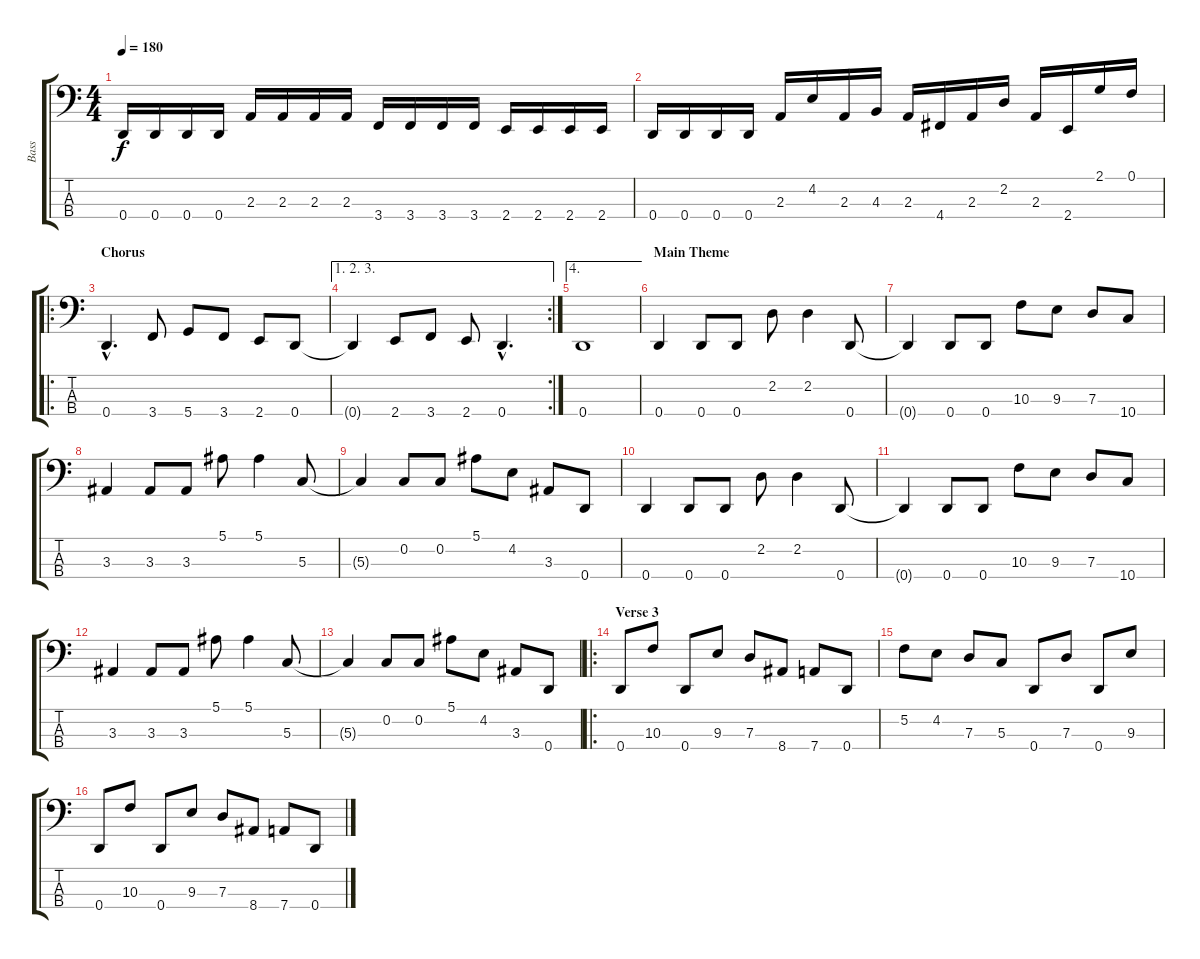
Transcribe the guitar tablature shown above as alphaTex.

\track ("Bass" "Bass") {instrument electricbassfinger}
\staff {score tabs}
\tuning (F2 C2 G1 D1) {hide}
\ts (4 4)
\tempo 180
\clef f4
\ks c
0.4.16{dy f} 0.4.16 0.4.16 0.4.16 2.3.16 2.3.16 2.3.16 2.3.16 3.4.16 3.4.16 3.4.16 3.4.16 2.4.16 2.4.16 2.4.16 2.4.16 |
0.4.16 0.4.16 0.4.16 0.4.16 2.3.16 4.2.16 2.3.16 4.3.16 2.3.16 4.4.16 2.3.16 2.2.16 2.3.16 2.4.16 2.1.16 0.1.16 |
\ro
\section ("" "Chorus")
0.4{hac}.4{d} 3.4.8 5.4.8 3.4.8 2.4.8 0.4.8 |
\ae (1 2 3)
\rc 2
0.4{t}.4 2.4.8 3.4.8 2.4.8 0.4{hac}.4{d} |
\ae 4
0.4.1 |
\section ("" "Main Theme")
0.4.4 0.4.8 0.4.8 2.2.8 2.2.4 0.4.8 |
0.4{t}.4 0.4.8 0.4.8 10.3.8 9.3.8 7.3.8 10.4.8 |
3.3.4 3.3.8 3.3.8 5.1.8 5.1.4 5.3.8 |
5.3{t}.4 0.2.8 0.2.8 5.1.8 4.2.8 3.3.8 0.4.8 |
0.4.4 0.4.8 0.4.8 2.2.8 2.2.4 0.4.8 |
0.4{t}.4 0.4.8 0.4.8 10.3.8 9.3.8 7.3.8 10.4.8 |
3.3.4 3.3.8 3.3.8 5.1.8 5.1.4 5.3.8 |
5.3{t}.4 0.2.8 0.2.8 5.1.8 4.2.8 3.3.8 0.4.8 |
\ro
\section ("" "Verse 3")
0.4.8 10.3.8 0.4.8 9.3.8 7.3.8 8.4.8 7.4.8 0.4.8 |
5.2.8 4.2.8 7.3.8 5.3.8 0.4.8 7.3.8 0.4.8 9.3.8 |
0.4.8 10.3.8 0.4.8 9.3.8 7.3.8 8.4.8 7.4.8 0.4.8
